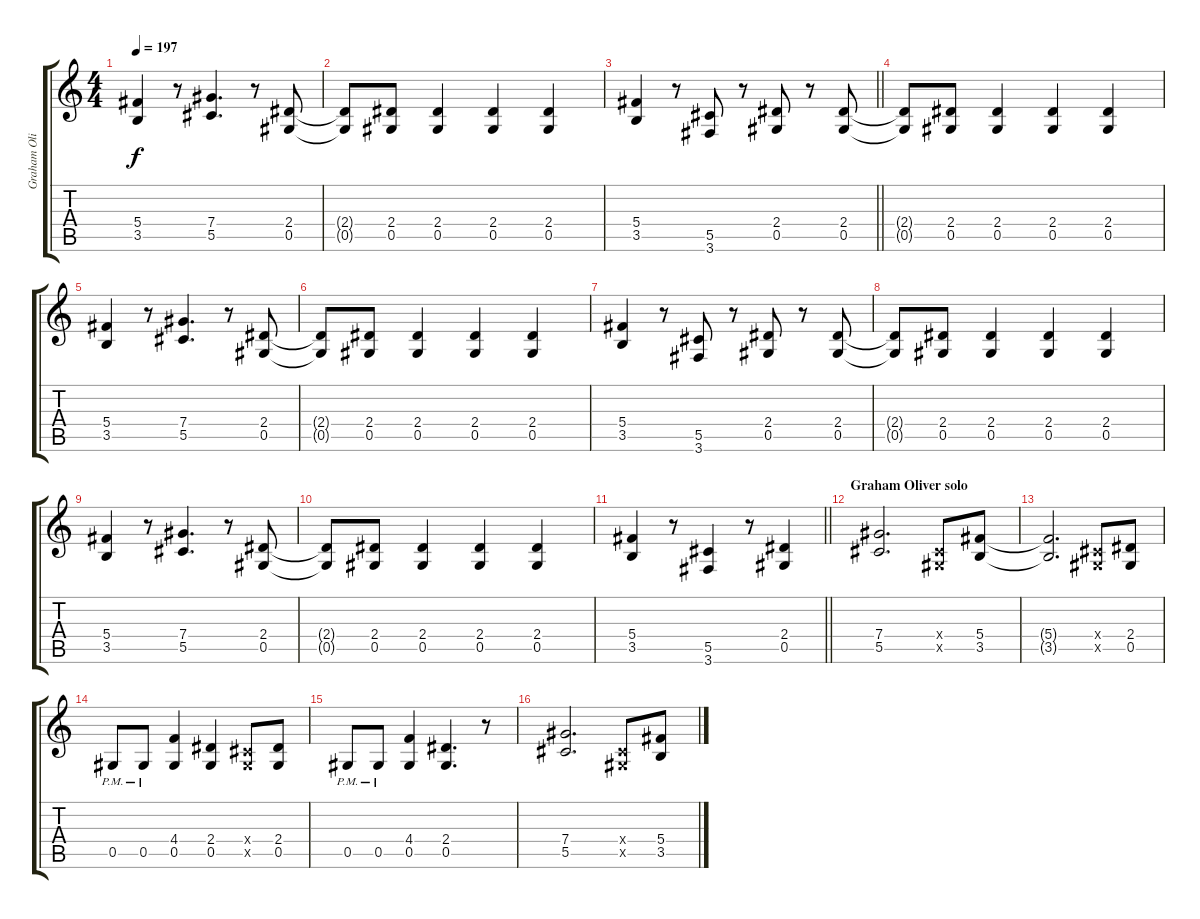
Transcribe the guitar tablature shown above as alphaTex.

\track ("Graham Oliver" "Graham Oli") {instrument overdrivenguitar}
\staff {score tabs}
\tuning (Eb4 Bb3 Gb3 Db3 Ab2 Eb2) {hide}
\ts (4 4)
\tempo 197
\clef g2
\ks c
(5.4 3.5).4{dy f} r.8 (7.4 5.5).4{d} r.8 (2.4 0.5).8 |
(2.4{t} 0.5{t}).8 (2.4 0.5).8 (2.4 0.5).4 (2.4 0.5).4 (2.4 0.5).4 |
\barLineRight lightlight
(5.4 3.5).4 r.8 (5.5 3.6).8 r.8 (2.4 0.5).8 r.8 (2.4 0.5).8 |
(2.4{t} 0.5{t}).8 (2.4 0.5).8 (2.4 0.5).4 (2.4 0.5).4 (2.4 0.5).4 |
(5.4 3.5).4 r.8 (7.4 5.5).4{d} r.8 (2.4 0.5).8 |
(2.4{t} 0.5{t}).8 (2.4 0.5).8 (2.4 0.5).4 (2.4 0.5).4 (2.4 0.5).4 |
(5.4 3.5).4 r.8 (5.5 3.6).8 r.8 (2.4 0.5).8 r.8 (2.4 0.5).8 |
(2.4{t} 0.5{t}).8 (2.4 0.5).8 (2.4 0.5).4 (2.4 0.5).4 (2.4 0.5).4 |
(5.4 3.5).4 r.8 (7.4 5.5).4{d} r.8 (2.4 0.5).8 |
(2.4{t} 0.5{t}).8 (2.4 0.5).8 (2.4 0.5).4 (2.4 0.5).4 (2.4 0.5).4 |
\barLineRight lightlight
(5.4 3.5).4 r.8 (5.5 3.6).4 r.8 (2.4 0.5).4 |
\section ("" "Graham Oliver solo")
(7.4 5.5).2{d} (0.4{x} 0.5{x}).8 (5.4 3.5).8 |
(5.4{t} 3.5{t}).2{d} (0.4{x} 0.5{x}).8 (2.4 0.5).8 |
0.5{pm}.8 0.5{pm}.8 (4.4 0.5).4 (2.4 0.5).4 (0.4{x} 0.5{x}).8 (2.4 0.5).8 |
0.5{pm}.8 0.5{pm}.8 (4.4 0.5).4 (2.4 0.5).4{d} r.8 |
(7.4 5.5).2{d} (0.4{x} 0.5{x}).8 (5.4 3.5).8
